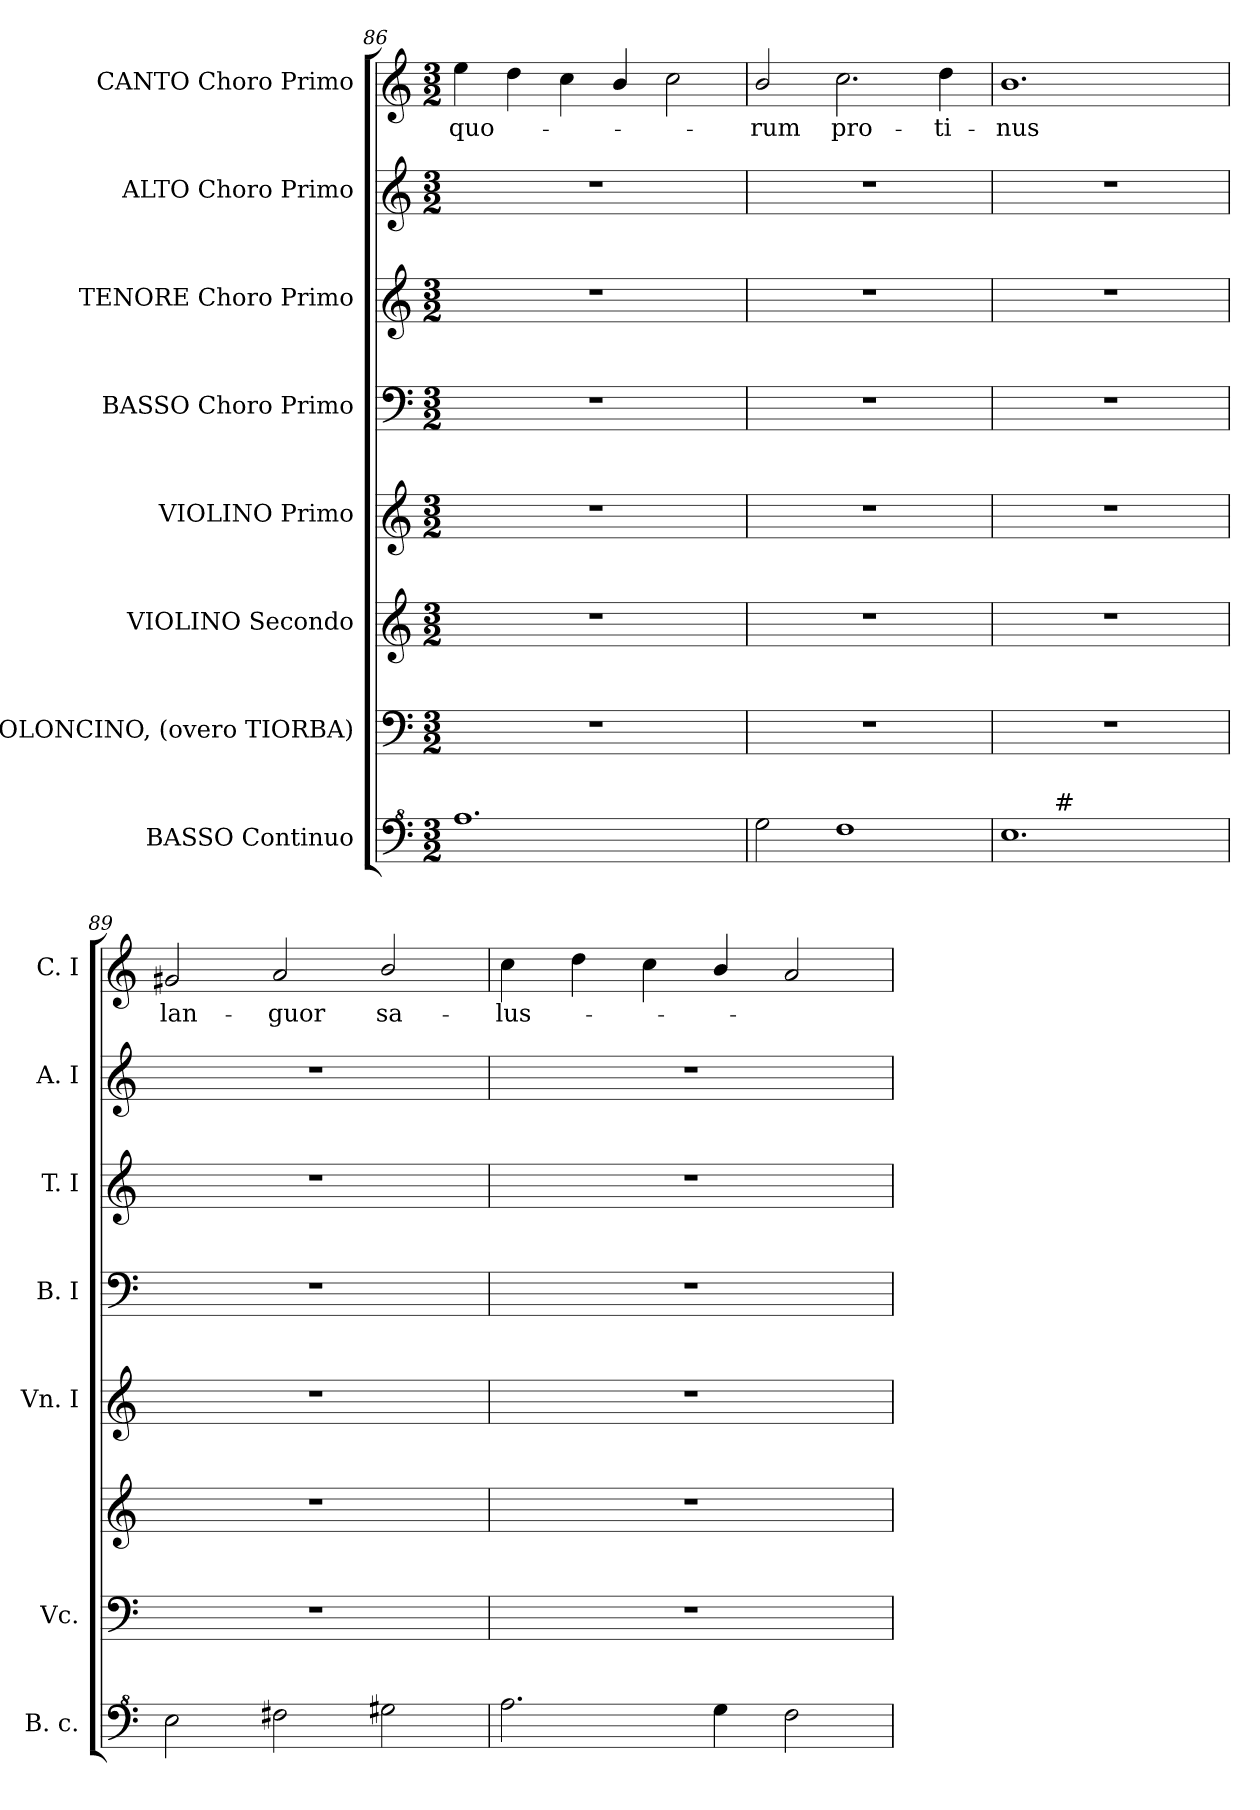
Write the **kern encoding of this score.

**kern	**kern	**kern	**kern	**kern	**kern	**kern	**kern	**text
*part8	*part7	*part6	*part5	*part4	*part3	*part2	*part1	*part1
*staff8	*staff7	*staff6	*staff5	*staff4	*staff3	*staff2	*staff1	*staff1
*I"BASSO Continuo	*I"VIOLONCINO, (overo TIORBA)	*I"VIOLINO Secondo	*I"VIOLINO Primo	*I"BASSO Choro Primo	*I"TENORE Choro Primo	*I"ALTO Choro Primo	*I"CANTO Choro Primo	*
*I'B. c.	*I'Vc.	*	*I'Vn. I	*I'B. I	*I'T. I	*I'A. I	*I'C. I	*
!!LO:PB:g=z
*clefF^4	*clefF4	*clefG2	*clefG2	*clefF4	*clefG2	*clefG2	*clefG2	*
*ITrd7c12	*	*	*	*	*	*	*	*
*k[]	*k[]	*k[]	*k[]	*k[]	*k[]	*k[]	*k[]	*
*C:	*C:	*C:	*C:	*C:	*C:	*C:	*C:	*
*M3/2	*M3/2	*M3/2	*M3/2	*M3/2	*M3/2	*M3/2	*M3/2	*
=86	=86	=86	=86	=86	=86	=86	=86	=86
!	!LO:N:vis=1	!LO:N:vis=1	!LO:N:vis=1	!LO:N:vis=1	!LO:N:vis=1	!LO:N:vis=1	!	!LO:LY:b
1.A	1.r	1.r	1.r	1.r	1.r	1.r	4ee\	quo-
.	.	.	.	.	.	.	4dd\	.
.	.	.	.	.	.	.	4cc\	.
.	.	.	.	.	.	.	4b/	.
.	.	.	.	.	.	.	2cc\	.
=87	=87	=87	=87	=87	=87	=87	=87	=87
!	!LO:N:vis=1	!LO:N:vis=1	!LO:N:vis=1	!LO:N:vis=1	!LO:N:vis=1	!LO:N:vis=1	!	!LO:LY:b
2G\	1.r	1.r	1.r	1.r	1.r	1.r	2b/	-rum
!	!	!	!	!	!	!	!	!LO:LY:b
1F	.	.	.	.	.	.	2.cc\	pro-
!	!	!	!	!	!	!	!	!LO:LY:b
.	.	.	.	.	.	.	4dd\	-ti-
=88	=88	=88	=88	=88	=88	=88	=88	=88
!	!LO:N:vis=1	!LO:N:vis=1	!LO:N:vis=1	!LO:N:vis=1	!LO:N:vis=1	!LO:N:vis=1	!	!LO:LY:b
*^	*	*	*	*	*	*	*	*
1.E	4ryy	1.r	1.r	1.r	1.r	1.r	1.r	1.b	-nus
!	!LO:TX:a:t=#	!	!	!	!	!	!	!	!
.	1ryy	.	.	.	.	.	.	.	.
.	4ryy	.	.	.	.	.	.	.	.
=89	=89	=89	=89	=89	=89	=89	=89	=89	=89
!	!	!LO:N:vis=1	!LO:N:vis=1	!LO:N:vis=1	!LO:N:vis=1	!LO:N:vis=1	!LO:N:vis=1	!	!LO:LY:b
*v	*v	*	*	*	*	*	*	*	*
2E\	1.r	1.r	1.r	1.r	1.r	1.r	2g#X/	lan-
!	!	!	!	!	!	!	!	!LO:LY:b
2F#X\	.	.	.	.	.	.	2a/	-guor
!	!	!	!	!	!	!	!	!LO:LY:b
2G#X\	.	.	.	.	.	.	2b/	sa-
=90	=90	=90	=90	=90	=90	=90	=90	=90
!	!LO:N:vis=1	!LO:N:vis=1	!LO:N:vis=1	!LO:N:vis=1	!LO:N:vis=1	!LO:N:vis=1	!	!LO:LY:b
2.A\	1.r	1.r	1.r	1.r	1.r	1.r	4cc\	-lus-
.	.	.	.	.	.	.	4dd\	.
.	.	.	.	.	.	.	4cc\	.
4G\	.	.	.	.	.	.	4b/	.
2F\	.	.	.	.	.	.	2a/	.
=	=	=	=	=	=	=	=	=
*-	*-	*-	*-	*-	*-	*-	*-	*-
